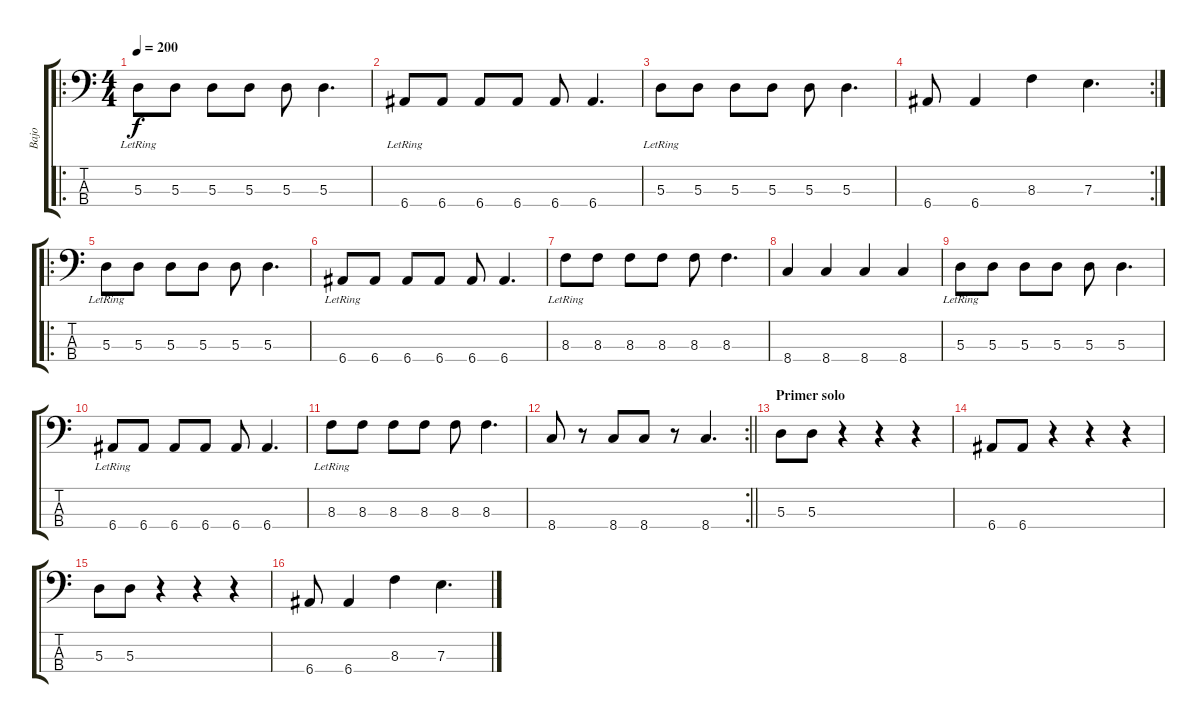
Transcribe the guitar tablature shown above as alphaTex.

\track ("Bajo" "Bajo") {instrument electricbassfinger}
\staff {score tabs}
\tuning (G2 D2 A1 E1) {hide}
\ro
\ts (4 4)
\tempo 200
\clef f4
\ks c
5.3{lr}.8{dy f} 5.3.8 5.3.8 5.3.8 5.3.8 5.3.4{d} |
6.4{lr}.8 6.4.8 6.4.8 6.4.8 6.4.8 6.4.4{d} |
5.3{lr}.8 5.3.8 5.3.8 5.3.8 5.3.8 5.3.4{d} |
\rc 2
6.4.8 6.4.4 8.3.4 7.3.4{d} |
\ro
5.3{lr}.8 5.3.8 5.3.8 5.3.8 5.3.8 5.3.4{d} |
6.4{lr}.8 6.4.8 6.4.8 6.4.8 6.4.8 6.4.4{d} |
8.3{lr}.8 8.3.8 8.3.8 8.3.8 8.3.8 8.3.4{d} |
8.4.4 8.4.4 8.4.4 8.4.4 |
5.3{lr}.8 5.3.8 5.3.8 5.3.8 5.3.8 5.3.4{d} |
6.4{lr}.8 6.4.8 6.4.8 6.4.8 6.4.8 6.4.4{d} |
8.3{lr}.8 8.3.8 8.3.8 8.3.8 8.3.8 8.3.4{d} |
\rc 2
\barLineRight lightlight
8.4.8 r.8 8.4.8 8.4.8 r.8 8.4.4{d} |
\section ("" "Primer solo")
5.3.8 5.3.8 r.4 r.4 r.4 |
6.4.8 6.4.8 r.4 r.4 r.4 |
5.3.8 5.3.8 r.4 r.4 r.4 |
6.4.8 6.4.4 8.3.4 7.3.4{d}
